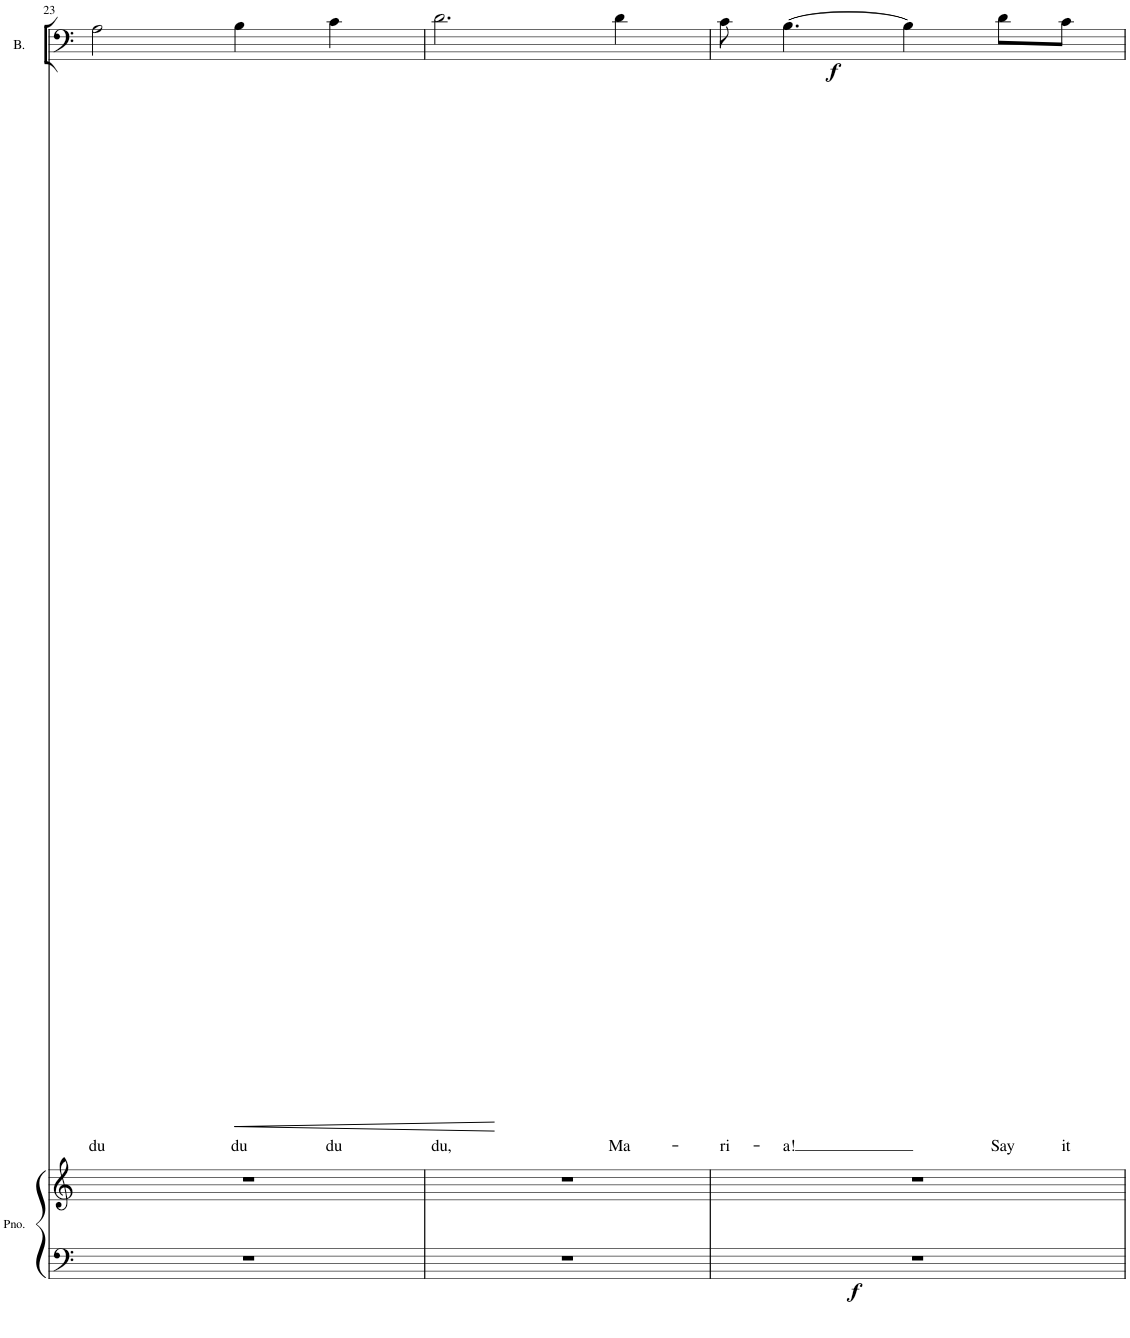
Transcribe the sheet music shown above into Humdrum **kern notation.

**kern	**text	**dynam
*part1	*part1	*part1
*staff1	*staff1	*staff1
*I"Bass	*	*
*I'B.	*	*
!!LO:PB:g=z
*clefF4	*	*
*k[]	*	*
*M4/4	*	*
*met(c)	*	*
=23	=23	=23
!	!LO:LY:b	!
2A\	du	.
!	!LO:LY:b	!LO:HP:b
4B\	du	<
!	!LO:LY:b	!
4c\	du	.
.	.	[
=24	=24	=24
!	!LO:LY:b	!
2.d\	du,	.
!	!LO:LY:b	!LO:DY:b
4d\	Ma-	f
=25	=25	=25
!	!LO:LY:b	!
8c\	-ri-	.
!	!LO:LY:b	!
[4.B\	-a!	.
4B\]	.	.
!	!LO:LY:b	!
8d\L	Say	.
!	!LO:LY:b	!
8c\J	it	.
=	=	=
*-	*-	*-
